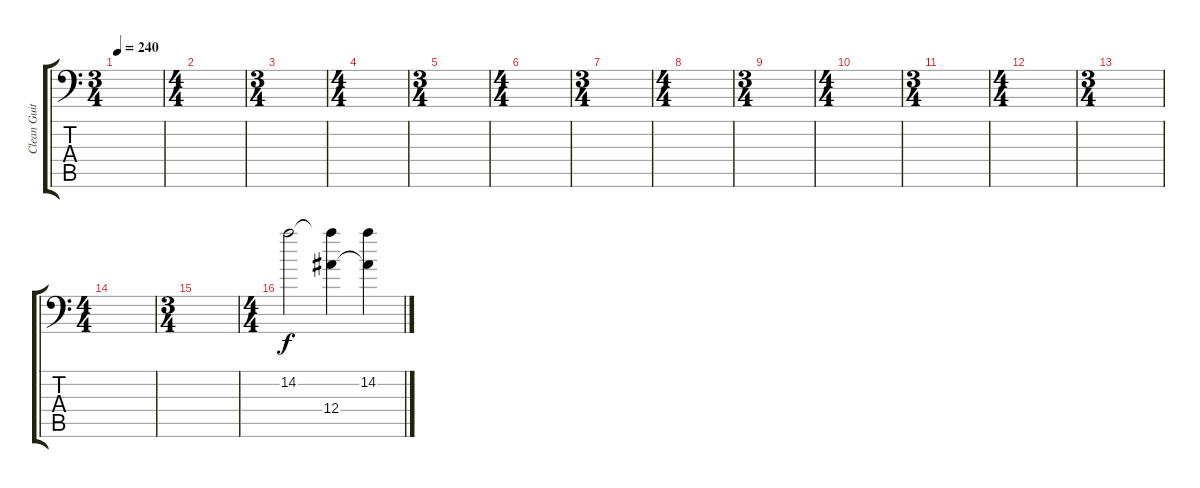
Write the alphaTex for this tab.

\track ("Clean Guitar" "Clean Guit") {instrument electricguitarjazz}
\staff {score tabs}
\tuning (C4 G3 Eb3 Bb2 F2 Bb1) {hide}
\ts (3 4)
\tempo 240
\clef f4
\ks c
|
\ts (4 4)
|
\ts (3 4)
|
\ts (4 4)
|
\ts (3 4)
|
\ts (4 4)
|
\ts (3 4)
|
\ts (4 4)
|
\ts (3 4)
|
\ts (4 4)
|
\ts (3 4)
|
\ts (4 4)
|
\ts (3 4)
|
\ts (4 4)
|
\ts (3 4)
|
\ts (4 4)
14.2.2{volume 4} (14.2{t} 12.4).4 (14.2 12.4{t}).4
